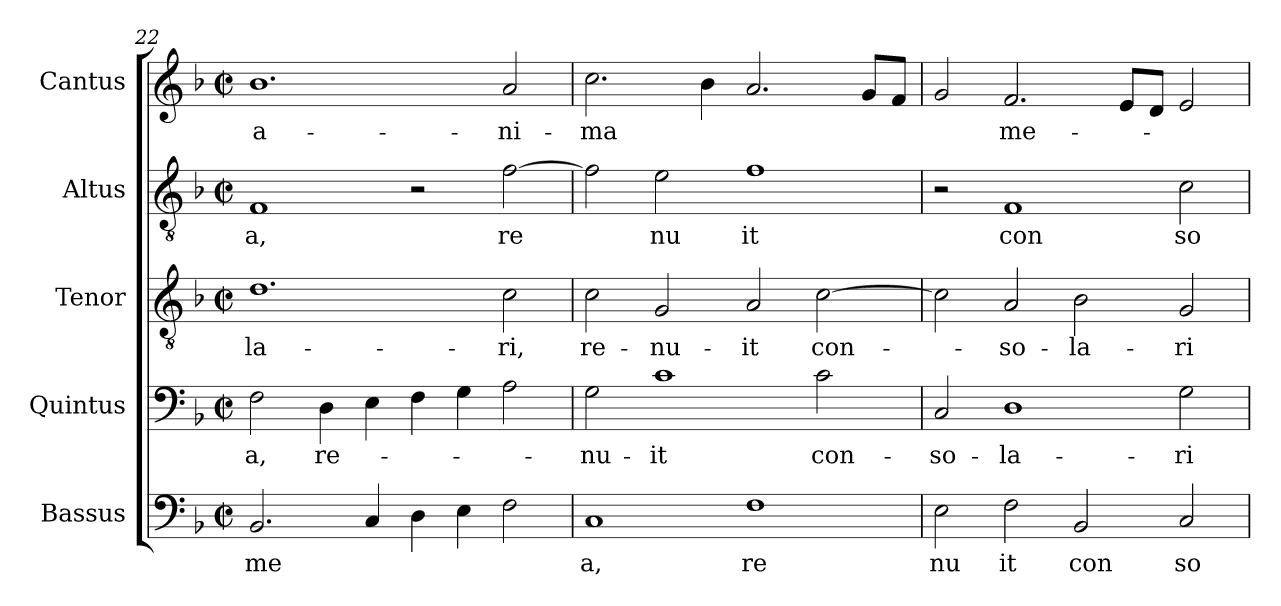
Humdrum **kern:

**kern	**text	**kern	**text	**kern	**text	**kern	**text	**kern	**text
*part5	*part5	*part4	*part4	*part3	*part3	*part2	*part2	*part1	*part1
*staff5	*staff5	*staff4	*staff4	*staff3	*staff3	*staff2	*staff2	*staff1	*staff1
*I"Bassus	*	*I"Quintus	*	*I"Tenor	*	*I"Altus	*	*I"Cantus	*
*clefF4	*	*clefF4	*	*clefGv2	*	*clefGv2	*	*clefG2	*
*k[b-]	*	*k[b-]	*	*k[b-]	*	*k[b-]	*	*k[b-]	*
*F:	*	*F:	*	*F:	*	*F:	*	*F:	*
*M2/2	*	*M2/2	*	*M2/2	*	*M2/2	*	*M2/2	*
*met(c|)	*	*met(c|)	*	*met(c|)	*	*met(c|)	*	*met(c|)	*
=22	=22	=22	=22	=22	=22	=22	=22	=22	=22
!	!LO:LY:b	!	!LO:LY:b:cj	!	!LO:LY:b:cj	!	!LO:LY:b:cj	!	!LO:LY:b:cj
2.BB-/	me	2F\	-a,	1.d	-la-	1F	a,	1.b-	a-
!	!	!	!LO:LY:b:cj	!	!	!	!	!	!
.	.	4D\	re-	.	.	.	.	.	.
4C/	.	4E\	.	.	.	.	.	.	.
4D\	.	4F\	.	.	.	2r	.	.	.
4E\	.	4G\	.	.	.	.	.	.	.
!	!	!	!	!	!LO:LY:b:cj	!	!LO:LY:b:cj	!	!LO:LY:b:cj
2F\	.	2A\	.	2c\	-ri,	[>2f\	re	2a/	-ni-
=23	=23	=23	=23	=23	=23	=23	=23	=23	=23
!	!LO:LY:b:cj	!	!LO:LY:b:cj	!	!LO:LY:b:cj	!	!	!	!LO:LY:b
1C	a,	2G\	-nu-	2c\	re-	2f\]	.	2.cc\	-ma
!	!	!	!LO:LY:b:cj	!	!LO:LY:b:cj	!	!LO:LY:b:cj	!	!
.	.	1c	-it	2G/	-nu-	2e\	nu	.	.
.	.	.	.	.	.	.	.	4b-\	.
!	!LO:LY:b:cj	!	!	!	!LO:LY:b:cj	!	!LO:LY:b:cj	!	!
1F	re	.	.	2A/	-it	1f	it	2.a/	.
!	!	!	!LO:LY:b:cj	!	!LO:LY:b	!	!	!	!
.	.	2c\	con-	[>2c\	con-	.	.	.	.
.	.	.	.	.	.	.	.	8g/L	.
.	.	.	.	.	.	.	.	8f/J	.
=24	=24	=24	=24	=24	=24	=24	=24	=24	=24
!	!LO:LY:b:cj	!	!LO:LY:b:cj	!	!	!	!	!	!
2E\	nu	2C/	-so-	2c\]	.	2r	.	2g/	.
!	!LO:LY:b:cj	!	!LO:LY:b:cj	!	!LO:LY:b:cj	!	!LO:LY:b:cj	!	!LO:LY:b
2F\	it	1D	-la-	2A/	-so-	1F	con	2.f/	me-
!	!LO:LY:b:cj	!	!	!	!LO:LY:b:cj	!	!	!	!
2BB-/	con	.	.	2B-\	-la-	.	.	.	.
.	.	.	.	.	.	.	.	8e/L	.
.	.	.	.	.	.	.	.	8d/J	.
!	!LO:LY:b:cj	!	!LO:LY:b:cj	!	!LO:LY:b:cj	!	!LO:LY:b:cj	!	!
2C/	so	2G\	-ri	2G/	-ri	2c\	so	2e/	.
=	=	=	=	=	=	=	=	=	=
*-	*-	*-	*-	*-	*-	*-	*-	*-	*-
